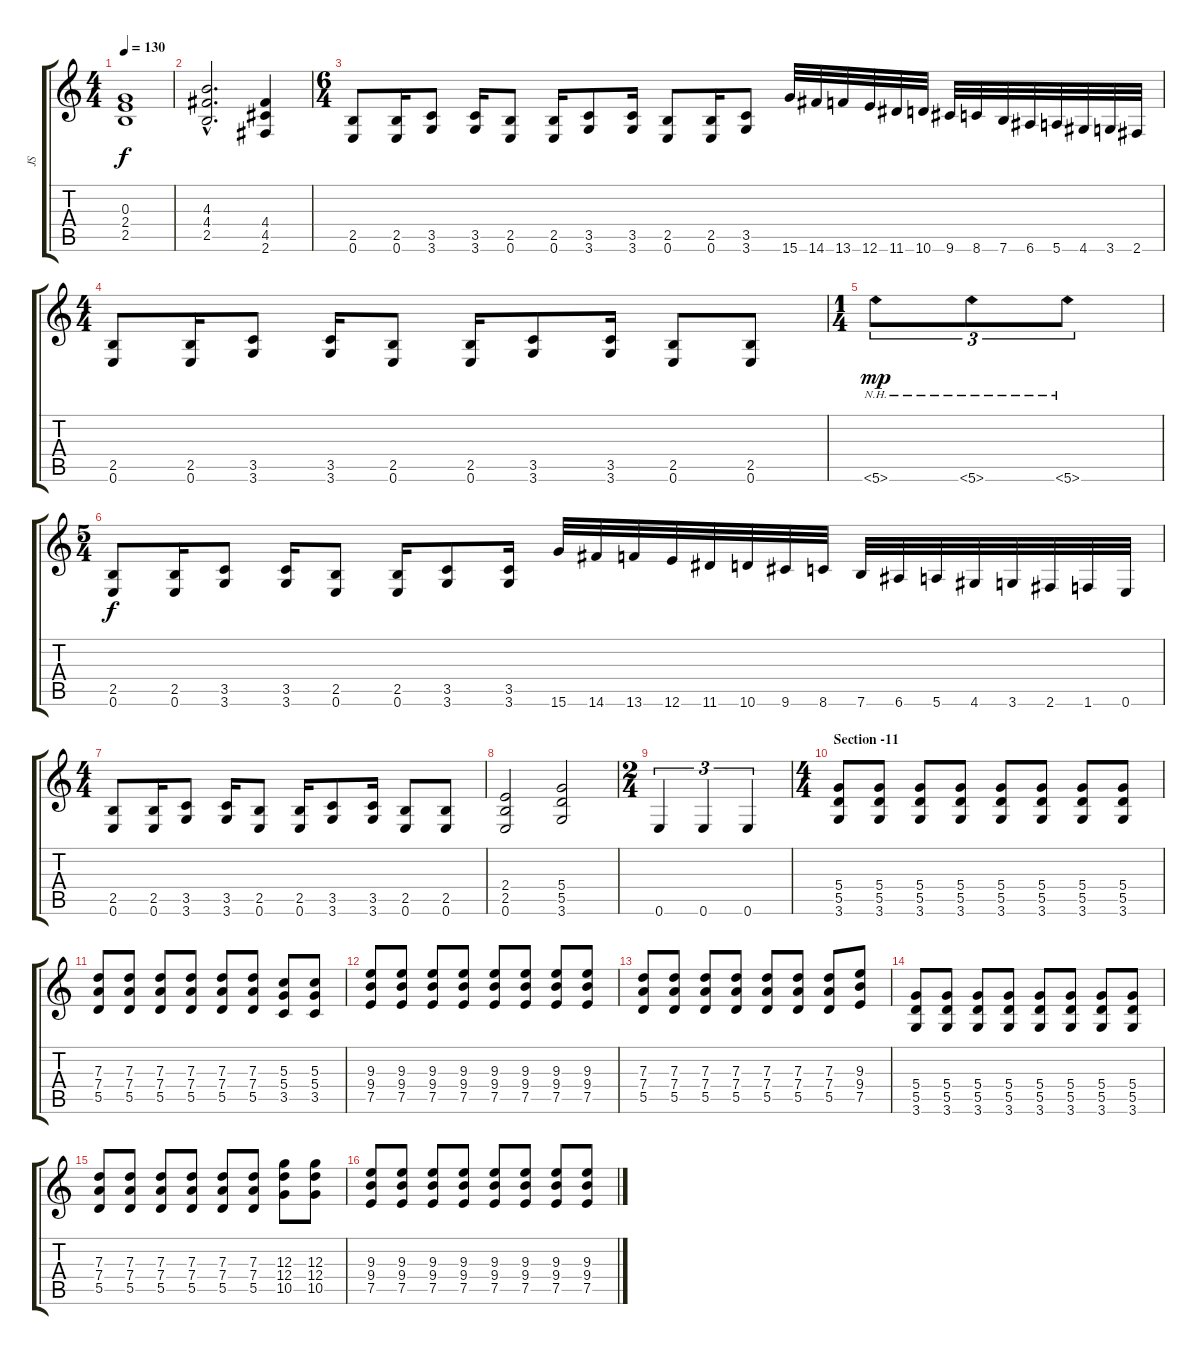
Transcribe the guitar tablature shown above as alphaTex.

\track ("JS" "JS") {instrument distortionguitar}
\staff {score tabs}
\tuning (E4 B3 G3 D3 A2 E2) {hide}
\ts (4 4)
\tempo 130
\clef g2
\ks c
(0.3 2.4 2.5).1{dy f} |
(4.3{hac} 4.4{hac} 2.5{hac}).2{d} (4.4 4.5 2.6).4 |
\ts (6 4)
(2.5 0.6).8 (2.5 0.6).16 (3.5 3.6).8 (3.5 3.6).16 (2.5 0.6).8 (2.5 0.6).16 (3.5 3.6).8 (3.5 3.6).16 (2.5 0.6).8 (2.5 0.6).16 (3.5 3.6).8 15.6.32 14.6.32 13.6.32 12.6.32 11.6.32 10.6.32 9.6.32 8.6.32 7.6.32 6.6.32 5.6.32 4.6.32 3.6.32 2.6.32 |
\ts (4 4)
(2.5 0.6).8 (2.5 0.6).16 (3.5 3.6).8 (3.5 3.6).16 (2.5 0.6).8 (2.5 0.6).16 (3.5 3.6).8 (3.5 3.6).16 (2.5 0.6).8 (2.5 0.6).8 |
\ts (1 4)
5.6{nh}.8{tu (3 2) dy mp} 5.6{nh}.8{tu (3 2)} 5.6{nh}.8{tu (3 2)} |
\ts (5 4)
(2.5 0.6).8{dy f} (2.5 0.6).16 (3.5 3.6).8 (3.5 3.6).16 (2.5 0.6).8 (2.5 0.6).16 (3.5 3.6).8 (3.5 3.6).16 15.6.32 14.6.32 13.6.32 12.6.32 11.6.32 10.6.32 9.6.32 8.6.32 7.6.32 6.6.32 5.6.32 4.6.32 3.6.32 2.6.32 1.6.32 0.6.32 |
\ts (4 4)
(2.5 0.6).8 (2.5 0.6).16 (3.5 3.6).8 (3.5 3.6).16 (2.5 0.6).8 (2.5 0.6).16 (3.5 3.6).8 (3.5 3.6).16 (2.5 0.6).8 (2.5 0.6).8 |
(2.4 2.5 0.6).2 (5.4 5.5 3.6).2 |
\ts (2 4)
0.6.4{tu (3 2)} 0.6.4{tu (3 2)} 0.6.4{tu (3 2)} |
\ts (4 4)
\section ("" "Section -11")
(5.4 5.5 3.6).8{volume 14 instrument distortionguitar} (5.4 5.5 3.6).8 (5.4 5.5 3.6).8 (5.4 5.5 3.6).8 (5.4 5.5 3.6).8 (5.4 5.5 3.6).8 (5.4 5.5 3.6).8 (5.4 5.5 3.6).8 |
(7.3 7.4 5.5).8 (7.3 7.4 5.5).8 (7.3 7.4 5.5).8 (7.3 7.4 5.5).8 (7.3 7.4 5.5).8 (7.3 7.4 5.5).8 (5.3 5.4 3.5).8 (5.3 5.4 3.5).8 |
(9.3 9.4 7.5).8 (9.3 9.4 7.5).8 (9.3 9.4 7.5).8 (9.3 9.4 7.5).8 (9.3 9.4 7.5).8 (9.3 9.4 7.5).8 (9.3 9.4 7.5).8 (9.3 9.4 7.5).8 |
(7.3 7.4 5.5).8 (7.3 7.4 5.5).8 (7.3 7.4 5.5).8 (7.3 7.4 5.5).8 (7.3 7.4 5.5).8 (7.3 7.4 5.5).8 (7.3 7.4 5.5).8 (9.3 9.4 7.5).8 |
(5.4 5.5 3.6).8{instrument distortionguitar} (5.4 5.5 3.6).8 (5.4 5.5 3.6).8 (5.4 5.5 3.6).8 (5.4 5.5 3.6).8 (5.4 5.5 3.6).8 (5.4 5.5 3.6).8 (5.4 5.5 3.6).8 |
(7.3 7.4 5.5).8 (7.3 7.4 5.5).8 (7.3 7.4 5.5).8 (7.3 7.4 5.5).8 (7.3 7.4 5.5).8 (7.3 7.4 5.5).8 (12.3 12.4 10.5).8 (12.3 12.4 10.5).8 |
(9.3 9.4 7.5).8 (9.3 9.4 7.5).8 (9.3 9.4 7.5).8 (9.3 9.4 7.5).8 (9.3 9.4 7.5).8 (9.3 9.4 7.5).8 (9.3 9.4 7.5).8 (9.3 9.4 7.5).8
